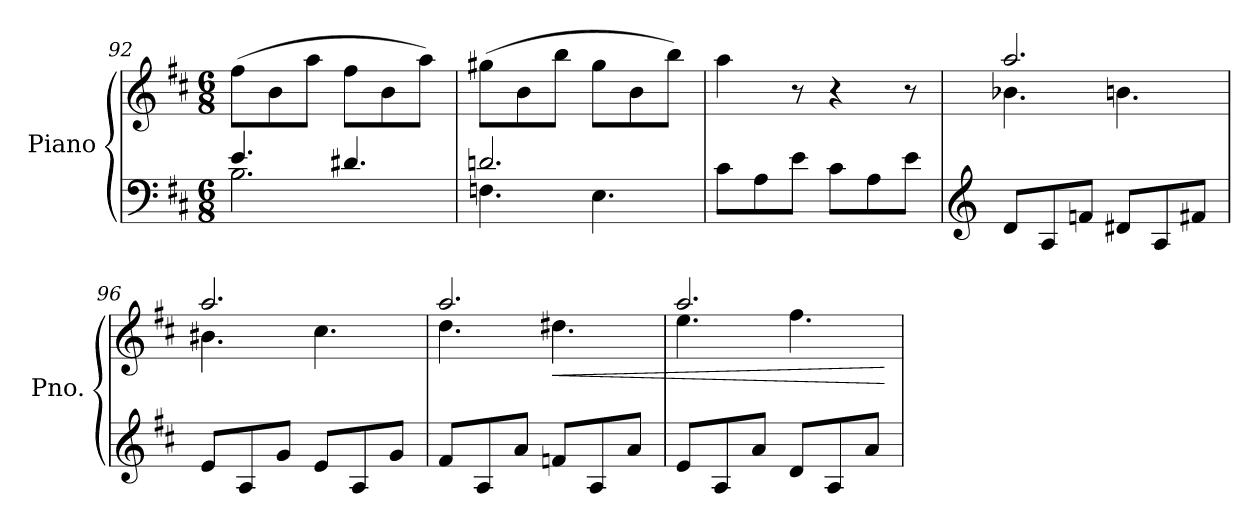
**kern	**kern	**dynam
*part1	*part1	*part1
*staff2	*staff1	*staff1/2
*I"Piano	*	*
*I'Pno.	*	*
*clefF4	*clefG2	*
*k[f#c#]	*k[f#c#]	*
*M6/8	*M6/8	*
=92	=92	=92
*^	*	*
4.e/	2.B\	(>8ff#\L	.
.	.	8b\	.
.	.	8aa\J	.
4.d#X/	.	8ff#\L	.
.	.	8b\	.
.	.	8aa\J)	.
=93	=93	=93	=93
2.dn/	4.Fn\	(>8gg#X\L	.
.	.	8b\	.
.	.	8bb\J	.
.	4.E\	8gg#\L	.
.	.	8b\	.
.	.	8bb\J)	.
*v	*v	*	*
=94	=94	=94
8c#\L	4aa\	.
8A\	.	.
8e\J	8r	.
8c#\L	4r	.
8A\	.	.
8e\J	8r	.
=95	=95	=95
*clefG2	*	*
*	*^	*
8d/L	2.aa/	4.b-X\	.
8A/	.	.	.
8fn/J	.	.	.
8d#X/L	.	4.bn\	.
8A/	.	.	.
8f#X/J	.	.	.
=96	=96	=96	=96
8e/L	2.aa/	4.b#X\	.
8A/	.	.	.
8g/J	.	.	.
8e/L	.	4.cc#\	.
8A/	.	.	.
8g/J	.	.	.
!!LO:LB:g=z	!!
=97	=97	=97	=97
8f#/L	2.aa/	4.dd\	.
8A/	.	.	.
8a/J	.	.	.
!	!	!	!LO:HP:b
8fn/L	.	4.dd#X\	<
8A/	.	.	.
8a/J	.	.	.
=98	=98	=98	=98
8e/L	2.aa/	4.ee\	.
8A/	.	.	.
8a/J	.	.	.
8d/L	.	4.ff#\	.
8A/	.	.	.
8a/J	.	.	.
*	*v	*v	*
.	.	[
=	=	=
*-	*-	*-
